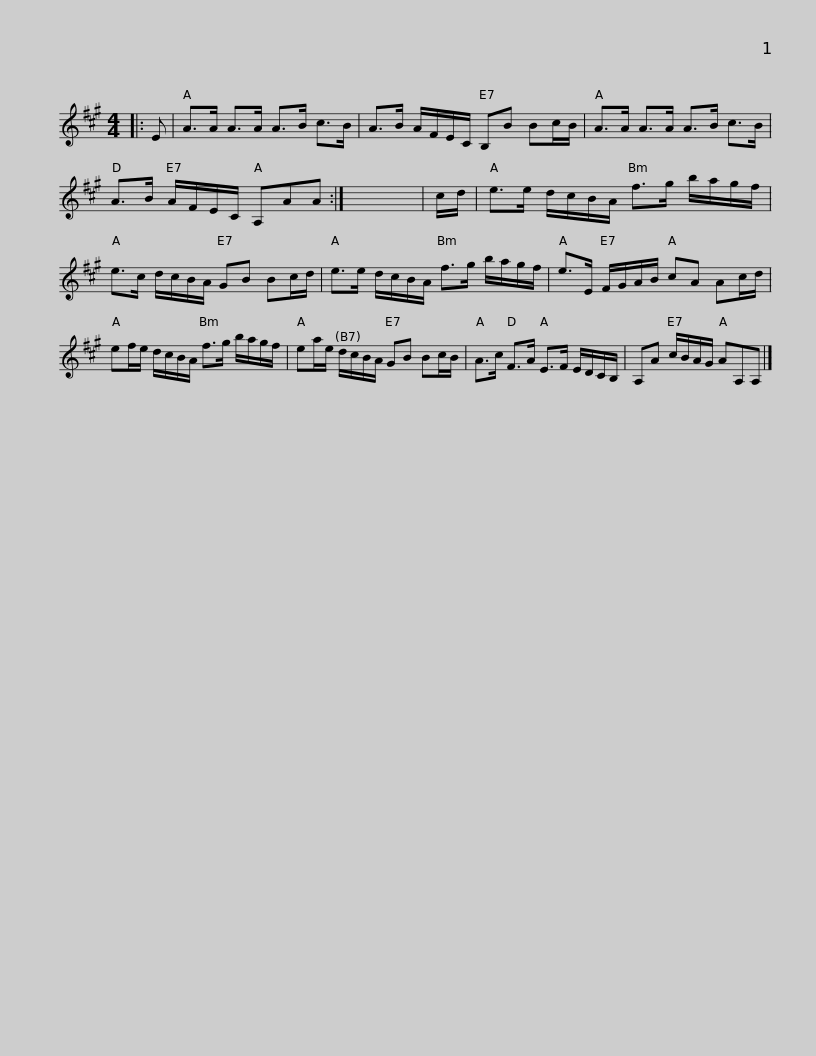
X:1
L:1/8
M:4/4
I:linebreak $
K:A
V:1 treble
V:1
|: E | A>A A>A A>B c>B | A>B A/F/E/C/ B,B Bc/B/ | A>A A>A A>B c>B | A>B A/F/E/C/ A,AA :|$ %5
 x8 | c/d/ | e>e d/c/B/A/ f>g b/a/g/f/ | e>c d/c/B/A/ GB Bc/d/ | e>e d/c/B/A/ f>g b/a/g/f/ |$ %10
 e>E F/G/A/B/ cA Ac/d/ | ef/e/ d/c/B/A/ f>g b/a/g/f/ | ea/e/ d/c/B/A/ GB Bc/B/ |$ A>c F>A E>F E/D/C/B,/ | A,A c/B/A/G/ AA,A, |] %15
